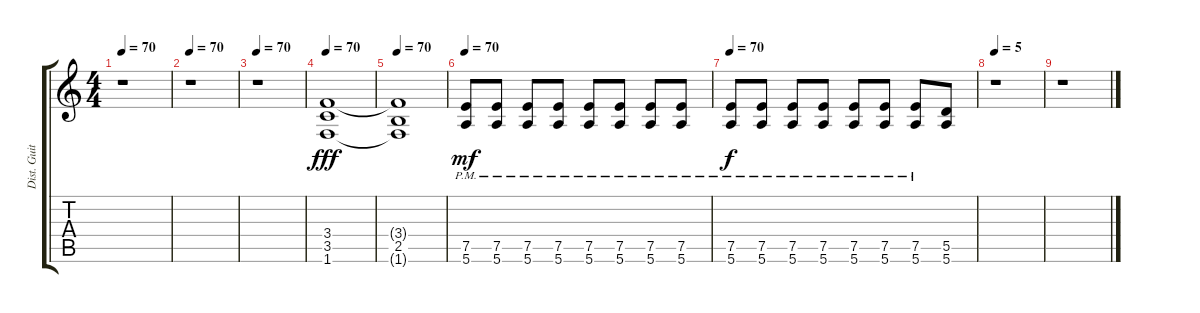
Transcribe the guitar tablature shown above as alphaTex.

\track ("Dist. Guitar" "Dist. Guit") {instrument overdrivenguitar}
\staff {score tabs}
\tuning (E4 B3 G3 D3 A2 E2) {hide}
\ts (4 4)
\tempo 70
\clef g2
\ks c
r.1{dy f} |
\tempo 70
r.1 |
\tempo 70
r.1 |
\tempo 70
(3.4 3.5 1.6).1{dy fff} |
\tempo 70
(3.4{t} 2.5 1.6{t}).1 |
\tempo 70
(7.5{pm} 5.6{pm}).8{dy mf} (7.5{pm} 5.6{pm}).8 (7.5{pm} 5.6{pm}).8 (7.5{pm} 5.6{pm}).8 (7.5{pm} 5.6{pm}).8 (7.5{pm} 5.6{pm}).8 (7.5{pm} 5.6{pm}).8 (7.5{pm} 5.6{pm}).8 |
\tempo 70
(7.5{pm} 5.6{pm}).8{dy f volume 3} (7.5{pm} 5.6{pm}).8 (7.5{pm} 5.6{pm}).8 (7.5{pm} 5.6{pm}).8 (7.5{pm} 5.6{pm}).8 (7.5{pm} 5.6{pm}).8 (7.5{pm} 5.6{pm}).8 (5.5 5.6).8 |
\tempo 5
r.1 |
r.1
